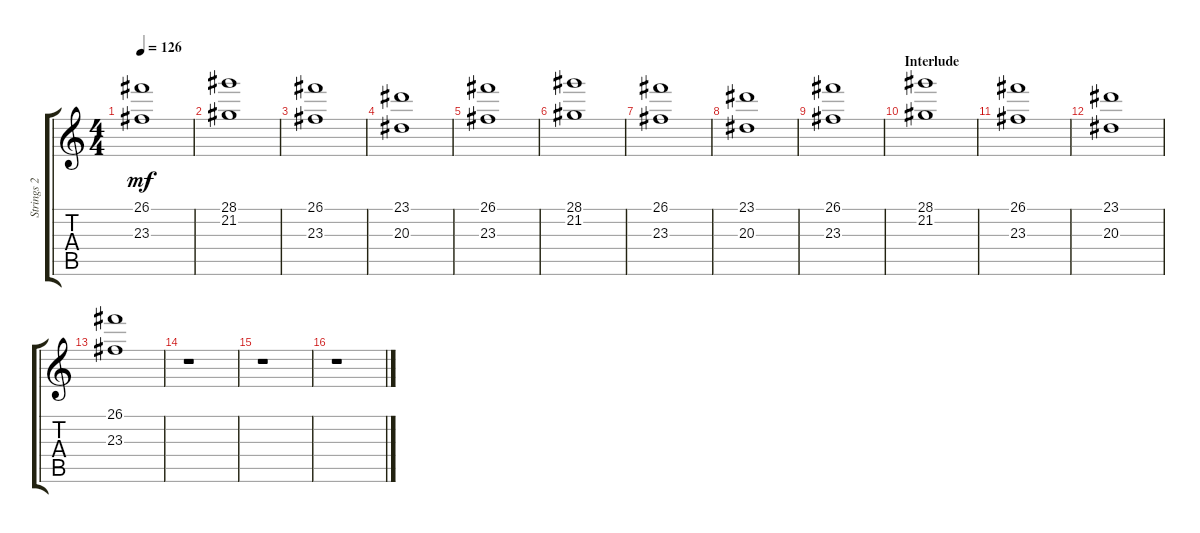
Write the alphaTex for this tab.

\track ("Strings 2" "Strings 2") {instrument stringensemble2}
\staff {score tabs}
\tuning (E4 B3 G3 D3 A2 E2) {hide}
\ts (4 4)
\tempo 126
\clef g2
\ks c
(26.1 23.3).1{dy mf} |
(28.1 21.2).1 |
(26.1 23.3).1 |
(23.1 20.3).1 |
(26.1 23.3).1 |
(28.1 21.2).1 |
(26.1 23.3).1 |
(23.1 20.3).1 |
(26.1 23.3).1 |
\section ("" "Interlude")
(28.1 21.2).1 |
(26.1 23.3).1 |
(23.1 20.3).1 |
(26.1 23.3).1 |
r.1 |
r.1 |
r.1
